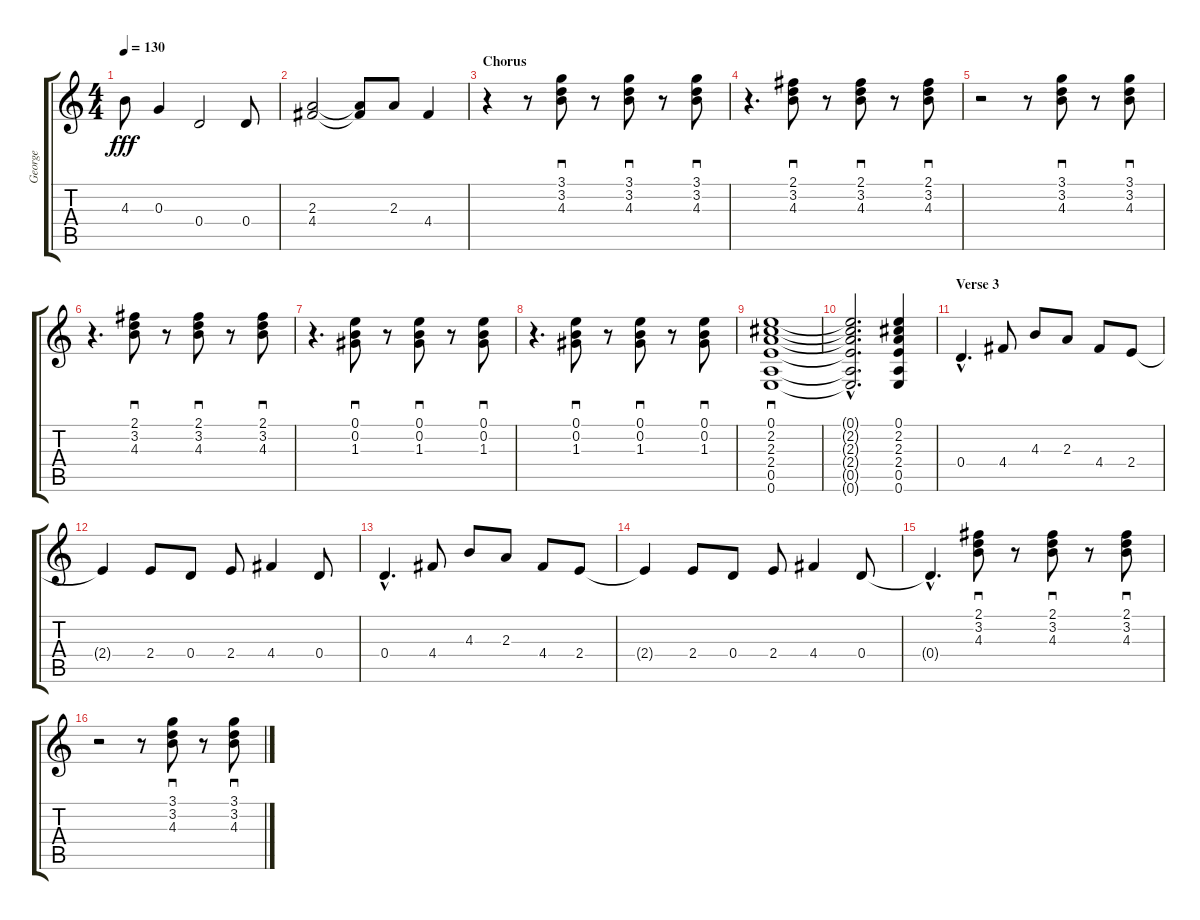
\track ("George" "George") {instrument electricguitarclean}
\staff {score tabs}
\tuning (E4 B3 G3 D3 A2 E2) {hide}
\ts (4 4)
\tempo 130
\clef g2
\ks c
4.3.8{dy fff} 0.3.4 0.4.2 0.4.8 |
(2.3 4.4).2 (2.3{t} 4.4{t}).8 2.3.8 4.4.4 |
\section ("" "Chorus")
r.4{volume 12} r.8 (3.1 3.2 4.3).8{sd} r.8 (3.1 3.2 4.3).8{sd} r.8 (3.1 3.2 4.3).8{sd} |
r.4{d} (2.1 3.2 4.3).8{sd} r.8 (2.1 3.2 4.3).8{sd} r.8 (2.1 3.2 4.3).8{sd} |
r.2 r.8 (3.1 3.2 4.3).8{sd} r.8 (3.1 3.2 4.3).8{sd} |
r.4{d} (2.1 3.2 4.3).8{sd} r.8 (2.1 3.2 4.3).8{sd} r.8 (2.1 3.2 4.3).8{sd} |
r.4{d} (0.1 0.2 1.3).8{sd} r.8 (0.1 0.2 1.3).8{sd} r.8 (0.1 0.2 1.3).8{sd} |
r.4{d} (0.1 0.2 1.3).8{sd} r.8 (0.1 0.2 1.3).8{sd} r.8 (0.1 0.2 1.3).8{sd} |
(0.1 2.2 2.3 2.4 0.5 0.6).1{sd volume 10} |
(0.1{hac t} 2.2{hac t} 2.3{hac t} 2.4{hac t} 0.5{hac t} 0.6{hac t}).2{d} (0.1 2.2 2.3 2.4 0.5 0.6).4 |
\section ("" "Verse 3")
0.4{hac}.4{d volume 12} 4.4.8 4.3.8 2.3.8 4.4.8 2.4.8 |
2.4{t}.4 2.4.8 0.4.8 2.4.8 4.4.4 0.4.8 |
0.4{hac}.4{d} 4.4.8 4.3.8 2.3.8 4.4.8 2.4.8 |
2.4{t}.4 2.4.8 0.4.8 2.4.8 4.4.4 0.4.8 |
0.4{hac t}.4{d} (2.1 3.2 4.3).8{sd} r.8 (2.1 3.2 4.3).8{sd} r.8 (2.1 3.2 4.3).8{sd} |
r.2 r.8 (3.1 3.2 4.3).8{sd} r.8 (3.1 3.2 4.3).8{sd}
